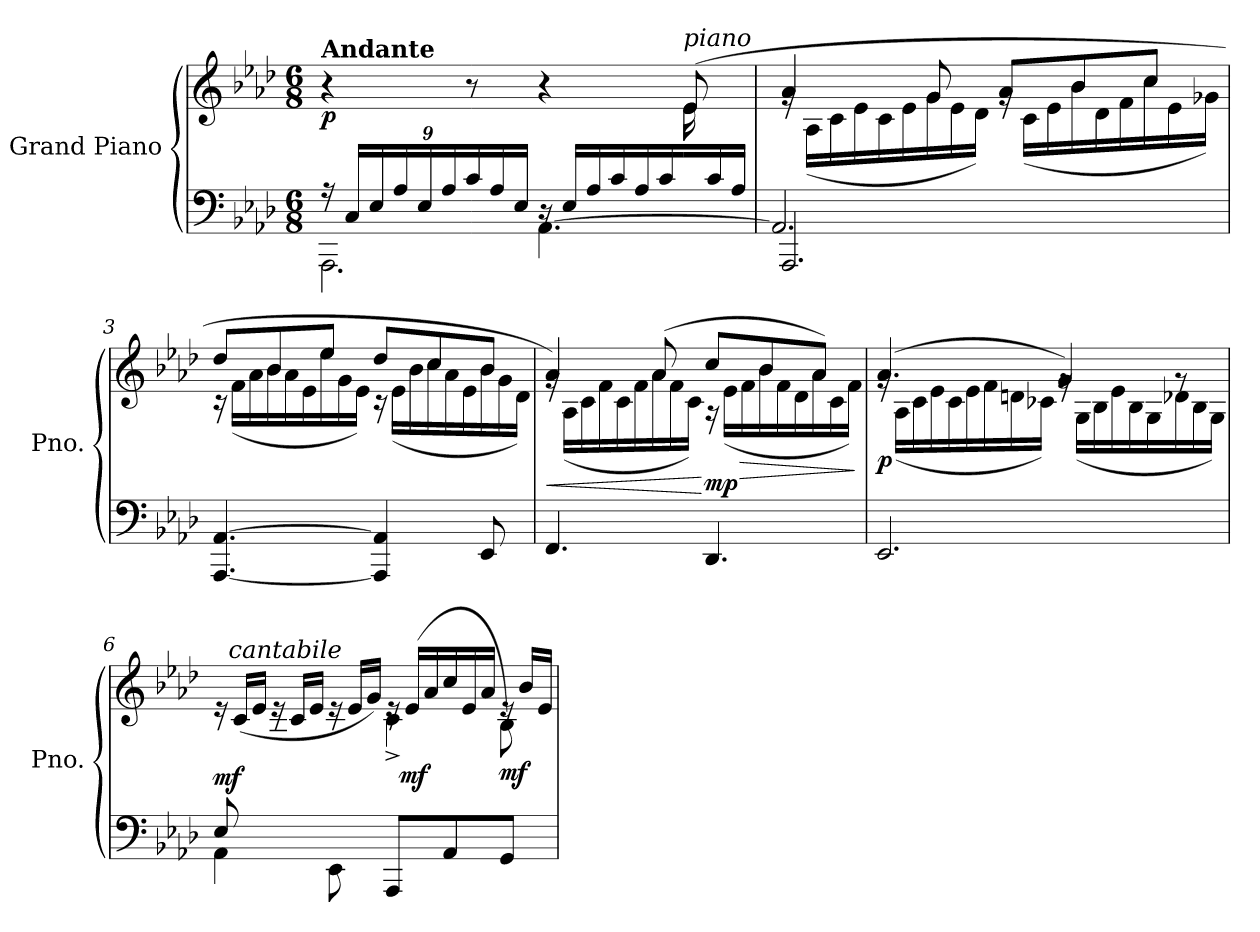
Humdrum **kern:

**kern	**kern	**dynam
*part1	*part1	*part1
*staff2	*staff1	*staff1/2
*I"Grand Piano	*	*
*I'Pno.	*	*
*clefF4	*clefG2	*
*k[b-e-a-d-]	*k[b-e-a-d-]	*
*M6/8	*M6/8	*
*Xbrackettup	*	*
=1	=1	=1
*^	*^	*
*	*^	*	*	*
!	!	!	!LO:TX:a:B:t=Andante	!	!
!	!	!	!	!	!LO:DY:b
24r	2.AAA-\	4.ryy	4r	8ryy	p
24C/LL	.	.	.	.	.
24E-/	.	.	.	.	.
*	*	*	*v	*v	*
24A-/	.	.	.	.
24E-/	.	.	.	.
24A-/	.	.	.	.
24c/	.	.	8r	.
24A-/	.	.	.	.
24E-/JJ	.	.	.	.
*Xtuplet	*	*	*	*
24r	.	[4.AA-\	4r	.
24E-/LL	.	.	.	.
24A-/	.	.	.	.
24c/	.	.	.	.
24A-/	.	.	.	.
24c/	.	.	.	.
*	*	*	*^	*
*	*	*	*	*Xtuplet	*
!	!	!	!LO:TX:a:i:t=piano	!	!
24ryy	.	.	(>8e-/	24e-\	.
24c/	.	.	.	12ryy	.
24A-/JJ	.	.	.	.	.
*	*v	*v	*	*	*
=2	=2	=2	=2	=2
2.AAA-/	2.AA-/]	4a-/	24rg	.
.	.	.	(<24A-\LL	.
.	.	.	24c\	.
.	.	.	24e-\	.
.	.	.	24c\	.
.	.	.	24e-\	.
.	.	8g/	24g\	.
.	.	.	24e-\	.
.	.	.	24d-\JJ)	.
.	.	8a-/L	24rg	.
.	.	.	(<24c\LL	.
.	.	.	24e-\	.
.	.	8b-/	24b-\	.
.	.	.	24d-\	.
.	.	.	24f\	.
.	.	8cc/J	24cc\	.
.	.	.	24e-\	.
.	.	.	24g-X\JJ)	.
*v	*v	*	*	*
!!LO:LB:g=z	!!
=3	=3	=3	=3
[4.AAA-/ [4.AA-/	8dd-/L	24r	.
.	.	(<24f\LL	.
.	.	24a-\	.
.	8b-/	24b-\	.
.	.	24a-\	.
.	.	24e-\	.
.	8ee-/J	24ee-\	.
.	.	24g\	.
.	.	24e-\JJ)	.
4AAA-/] 4AA-/]	8dd-/L	24r	.
.	.	(<24e-\LL	.
.	.	24b-\	.
.	8cc/	24cc\	.
.	.	24a-\	.
.	.	24e-\	.
8EE-/	8b-/J	24b-\	.
.	.	24g\	.
.	.	24d-\JJ)	.
=4	=4	=4	=4
!	!	!	!LO:HP:b
4.FF/	4a-/)	24rg	<
.	.	(<24A-\LL	.
.	.	24c\	.
.	.	24f\	.
.	.	24c\	.
.	.	24f\	.
.	(>8a-/	24a-\	.
.	.	24f\	.
.	.	24c\JJ)	.
!	!	!	!LO:HP:n=1:b
!	!	!	!LO:DY:n=1:b
4.DD-/	8cc/L	24r	[ > mp
.	.	(<24e-\LL	.
.	.	24f\	.
.	8b-/	24b-\	.
.	.	24f\	.
.	.	24d-\	.
.	8a-/J)	24a-\	.
.	.	24c\	.
.	.	24f\JJ)	.
*	*v	*v	*
.	.	]
!!LO:LB:g=z
=5	=5	=5
*	*^	*
!	!	!	!LO:DY:b
2.EE-/	(>4.a-/	24rg	p
.	.	(<24A-\LL	.
.	.	24c\	.
.	.	24e-\	.
.	.	24c\	.
.	.	24e-\	.
.	.	24f\	.
.	.	24dn\	.
.	.	24c-X\JJ)	.
.	4g/)	24rg	.
.	.	(<24G\LL	.
.	.	24B-\	.
.	.	24e-\	.
.	.	24B-\	.
.	.	24G\	.
.	8rg	24d-X\	.
.	.	24B-\	.
.	.	24G\JJ)	.
=6	=6	=6	=6
*^	*	*	*
!	!	!	!	!LO:DY:b
(<8E-/L	4AA-\	24re	8ryy	mf
!	!	!LO:TX:a:i:t=cantabile	!	!
.	.	(>24c/LL	.	.
.	.	24e-/JJ	.	.
2ryy	.	24re	8A-\	.
.	.	24c/LL	.	.
.	.	24e-/JJ	.	.
.	8EE-\	24re	8B-\J	.
.	.	24e-/LL	.	.
.	.	24g/JJ)	.	.
!	!	!	!	!LO:DY:b=2
!	!	!	!	!LO:DY:n=1:b
.	8AAA-/L	24re	4c^\	mf sf
!	!	!	!	!LO:DY:n=2:b
.	.	(>24e-/LL	.	mf
.	.	24a-/	.	.
.	8AA-/	24cc/	.	.
.	.	24e-/	.	.
.	.	24a-/JJ	.	.
!	!	!	!	!LO:DY:n=3:b
8ryy	8GG/J	24re	8B-\)	mf
.	.	24b-/LL	.	.
.	.	24e-/JJ)	.	.
*v	*v	*	*	*
*	*v	*v	*
=	=	=
*-	*-	*-
